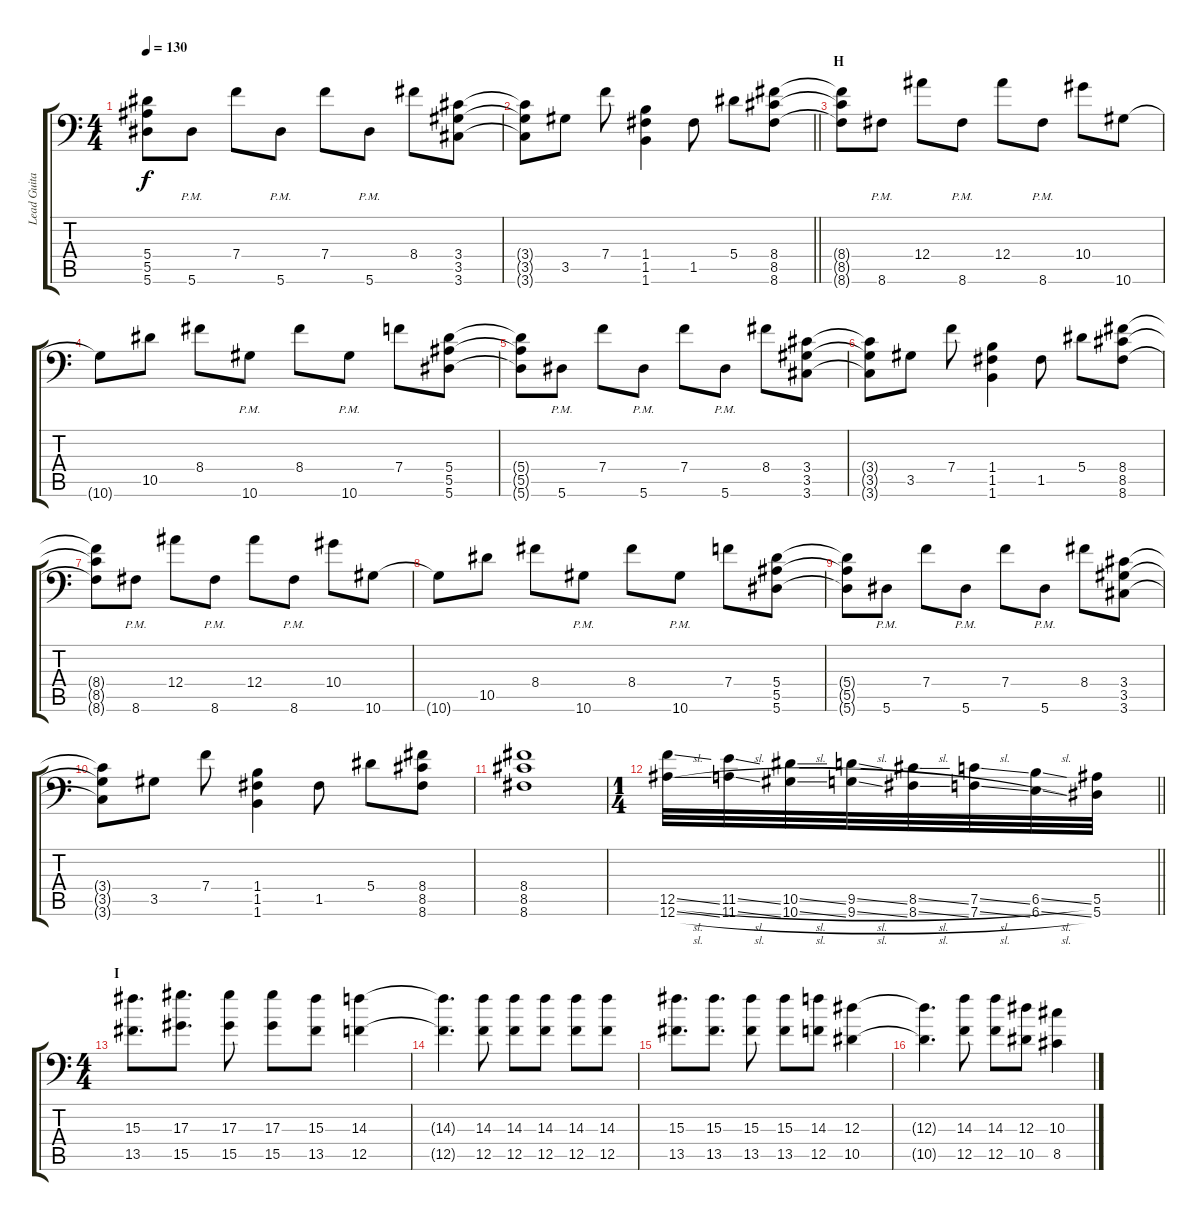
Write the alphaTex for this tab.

\track ("Lead Guitar: Michael Bujaki" "Lead Guita") {instrument distortionguitar}
\staff {score tabs}
\tuning (C4 G3 Eb3 Bb2 F2 Bb1) {hide}
\ts (4 4)
\tempo 130
\clef f4
\ks c
(5.4{t} 5.5{t} 5.6{t}).8{dy f} 5.6{pm}.8 7.4.8 5.6{pm}.8 7.4.8 5.6{pm}.8 8.4.8 (3.4 3.5 3.6).8 |
\barLineRight lightlight
(3.4{t} 3.5{t} 3.6{t}).8 3.5.8 7.4.8 (1.4 1.5 1.6).4 1.5.8 5.4.8 (8.4 8.5 8.6).8 |
\section ("" "H")
(8.4{t} 8.5{t} 8.6{t}).8 8.6{pm}.8 12.4.8 8.6{pm}.8 12.4.8 8.6{pm}.8 10.4.8 10.6.8 |
10.6{t}.8 10.5.8 8.4.8 10.6{pm}.8 8.4.8 10.6{pm}.8 7.4.8 (5.4 5.5 5.6).8 |
(5.4{t} 5.5{t} 5.6{t}).8 5.6{pm}.8 7.4.8 5.6{pm}.8 7.4.8 5.6{pm}.8 8.4.8 (3.4 3.5 3.6).8 |
(3.4{t} 3.5{t} 3.6{t}).8 3.5.8 7.4.8 (1.4 1.5 1.6).4 1.5.8 5.4.8 (8.4 8.5 8.6).8 |
(8.4{t} 8.5{t} 8.6{t}).8 8.6{pm}.8 12.4.8 8.6{pm}.8 12.4.8 8.6{pm}.8 10.4.8 10.6.8 |
10.6{t}.8 10.5.8 8.4.8 10.6{pm}.8 8.4.8 10.6{pm}.8 7.4.8 (5.4 5.5 5.6).8 |
(5.4{t} 5.5{t} 5.6{t}).8 5.6{pm}.8 7.4.8 5.6{pm}.8 7.4.8 5.6{pm}.8 8.4.8 (3.4 3.5 3.6).8 |
(3.4{t} 3.5{t} 3.6{t}).8 3.5.8 7.4.8 (1.4 1.5 1.6).4 1.5.8 5.4.8 (8.4 8.5 8.6).8 |
(8.4 8.5 8.6).1 |
\ts (1 4)
\barLineRight lightlight
(12.5{sl} 12.6{sl}).32 (11.5{sl} 11.6{sl}).32 (10.5{sl} 10.6{sl}).32 (9.5{sl} 9.6{sl}).32 (8.5{sl} 8.6{sl}).32 (7.5{sl} 7.6{sl}).32 (6.5{sl} 6.6{sl}).32 (5.5 5.6).32 |
\ts (4 4)
\section ("" "I")
(15.3 13.5).8{d} (17.3 15.5).8{d} (17.3 15.5).8 (17.3 15.5).8 (15.3 13.5).8 (14.3 12.5).4 |
(14.3{t} 12.5{t}).4{d} (14.3 12.5).8 (14.3 12.5).8 (14.3 12.5).8 (14.3 12.5).8 (14.3 12.5).8 |
(15.3 13.5).8{d} (15.3 13.5).8{d} (15.3 13.5).8 (15.3 13.5).8 (14.3 12.5).8 (12.3 10.5).4 |
(12.3{t} 10.5{t}).4{d} (14.3 12.5).8 (14.3 12.5).8 (12.3 10.5).8 (10.3 8.5).4
